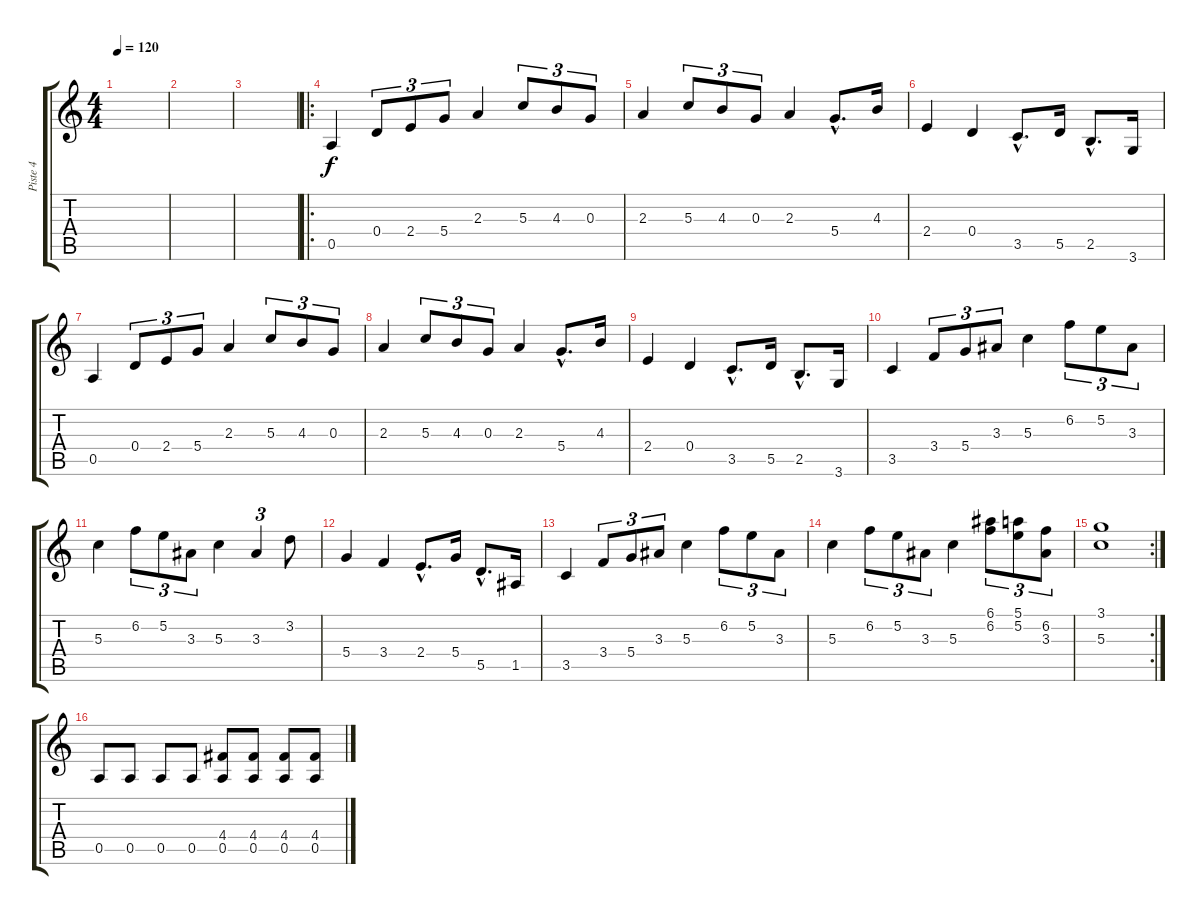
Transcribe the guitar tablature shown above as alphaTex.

\track ("Piste 4" "Piste 4") {instrument distortionguitar}
\staff {score tabs}
\tuning (E4 B3 G3 D3 A2 E2) {hide}
\ts (4 4)
\tempo 120
\clef g2
\ks c
|
|
|
\ro
0.5.4 0.4.8{tu (3 2)} 2.4.8{tu (3 2)} 5.4.8{tu (3 2)} 2.3.4 5.3.8{tu (3 2)} 4.3.8{tu (3 2)} 0.3.8{tu (3 2)} |
2.3.4 5.3.8{tu (3 2)} 4.3.8{tu (3 2)} 0.3.8{tu (3 2)} 2.3.4 5.4{hac}.8{d} 4.3.16 |
2.4.4 0.4.4 3.5{hac}.8{d} 5.5.16 2.5{hac}.8{d} 3.6.16 |
0.5.4 0.4.8{tu (3 2)} 2.4.8{tu (3 2)} 5.4.8{tu (3 2)} 2.3.4 5.3.8{tu (3 2)} 4.3.8{tu (3 2)} 0.3.8{tu (3 2)} |
2.3.4 5.3.8{tu (3 2)} 4.3.8{tu (3 2)} 0.3.8{tu (3 2)} 2.3.4 5.4{hac}.8{d} 4.3.16 |
2.4.4 0.4.4 3.5{hac}.8{d} 5.5.16 2.5{hac}.8{d} 3.6.16 |
3.5.4 3.4.8{tu (3 2)} 5.4.8{tu (3 2)} 3.3.8{tu (3 2)} 5.3.4 6.2.8{tu (3 2)} 5.2.8{tu (3 2)} 3.3.8{tu (3 2)} |
5.3.4 6.2.8{tu (3 2)} 5.2.8{tu (3 2)} 3.3.8{tu (3 2)} 5.3.4 3.3.4{tu (3 2)} 3.2.8 |
5.4.4 3.4.4 2.4{hac}.8{d} 5.4.16 5.5{hac}.8{d} 1.5.16 |
3.5.4 3.4.8{tu (3 2)} 5.4.8{tu (3 2)} 3.3.8{tu (3 2)} 5.3.4 6.2.8{tu (3 2)} 5.2.8{tu (3 2)} 3.3.8{tu (3 2)} |
5.3.4 6.2.8{tu (3 2)} 5.2.8{tu (3 2)} 3.3.8{tu (3 2)} 5.3.4 (6.1 6.2).8{tu (3 2)} (5.1 5.2).8{tu (3 2)} (6.2 3.3).8{tu (3 2)} |
\rc 2
(3.1 5.3).1 |
0.5.8 0.5.8 0.5.8 0.5.8 (4.4 0.5).8 (4.4 0.5).8 (4.4 0.5).8 (4.4 0.5).8
